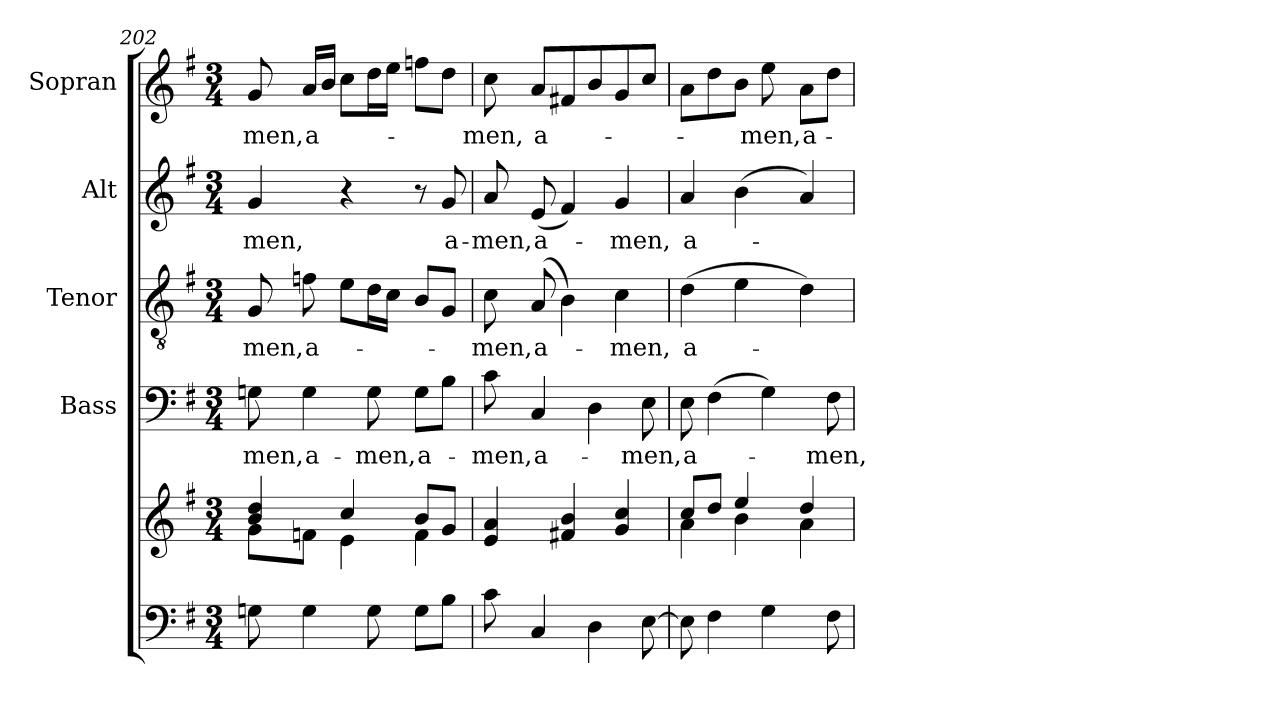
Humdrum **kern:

**kern	**kern	**kern	**text	**kern	**text	**kern	**text	**kern	**text
*part5	*part5	*part4	*part4	*part3	*part3	*part2	*part2	*part1	*part1
*staff6	*staff5	*staff4	*staff4	*staff3	*staff3	*staff2	*staff2	*staff1	*staff1
*	*	*I"Bass	*	*I"Tenor	*	*I"Alt	*	*I"Sopran	*
*	*	*I'B.	*	*I'T.	*	*I'A.	*	*I'S.	*
!!LO:LB:g=z
*clefF4	*clefG2	*clefF4	*	*clefGv2	*	*clefG2	*	*clefG2	*
*k[f#]	*k[f#]	*k[f#]	*	*k[f#]	*	*k[f#]	*	*k[f#]	*
*G:	*G:	*G:	*	*G:	*	*G:	*	*G:	*
*M3/4	*M3/4	*M3/4	*	*M3/4	*	*M3/4	*	*M3/4	*
=202	=202	=202	=202	=202	=202	=202	=202	=202	=202
*	*^	*	*	*	*	*	*	*	*
!	!	!	!	!LO:LY:b	!	!LO:LY:b	!	!LO:LY:b	!	!LO:LY:b
8Gn\	4b/ 4dd/	8g\L	8Gn\	-men,	8G/	-men,	4g/	-men,	8g/	-men,
!	!	!	!	!LO:LY:b	!	!LO:LY:b	!	!	!	!LO:LY:b
4G\	.	8fn\J	4G\	a-	8fn\	a-	.	.	16a/LL	a-
.	.	.	.	.	.	.	.	.	16b/JJ	.
.	4cc/	4e\	.	.	8e\L	.	4r	.	8cc\L	.
!	!	!	!	!LO:LY:b	!	!	!	!	!	!
8G\	.	.	8G\	-men,	16d\L	.	.	.	16dd\L	.
.	.	.	.	.	16c\JJ	.	.	.	16ee\JJ	.
!	!	!	!	!LO:LY:b	!	!	!	!	!	!
8G\L	8b/L	4f\	8G\L	a-	8B/L	.	8r	.	8ffn\L	.
!	!	!	!	!	!	!	!	!LO:LY:b	!	!
8B\J	8g/J	.	8B\J	.	8G/J	.	8g/	a-	8dd\J	.
*	*v	*v	*	*	*	*	*	*	*	*
=203	=203	=203	=203	=203	=203	=203	=203	=203	=203
!	!	!	!LO:LY:b	!	!LO:LY:b	!	!LO:LY:b	!	!LO:LY:b
8c\	4e/ 4a/	8c\	-men,	8c\	-men,	8a/	-men,	8cc\	-men,
!	!	!	!LO:LY:b	!	!LO:LY:b	!	!LO:LY:b	!	!LO:LY:b
4C/	.	4C/	a-	(8A/	a-	(<8e/	a-	8a/L	a-
.	4f#X/ 4b/	.	.	4B\)	.	4f#/)	.	8f#X/	.
4D\	.	4D\	.	.	.	.	.	8b/	.
!	!	!	!	!	!LO:LY:b	!	!LO:LY:b	!	!
.	4g/ 4cc/	.	.	4c\	-men,	4g/	-men,	8g/	.
!	!	!	!LO:LY:b	!	!	!	!	!	!
[8E\	.	8E\	-men,	.	.	.	.	8cc/J	.
=204	=204	=204	=204	=204	=204	=204	=204	=204	=204
*	*^	*	*	*	*	*	*	*	*
!	!	!	!	!LO:LY:b	!	!LO:LY:b	!	!LO:LY:b	!	!
8E\]	8cc/L	4a\	8E\	a-	(>4d\	a-	4a/	a-	8a\L	.
4F#\	8dd/J	.	(>4F#\	.	.	.	.	.	8dd\	.
.	4ee/	4b\	.	.	4e\	.	(>4b\	.	8b\J	.
!	!	!	!	!	!	!	!	!	!	!LO:LY:b
4G\	.	.	4G\)	.	.	.	.	.	8ee\	-men,
!	!	!	!	!	!	!	!	!	!	!LO:LY:b
.	4dd/	4a\	.	.	4d\)	.	4a/)	.	8a\L	a-
!	!	!	!	!LO:LY:b	!	!	!	!	!	!
8F#\	.	.	8F#\	-men,	.	.	.	.	8dd\J	.
*	*v	*v	*	*	*	*	*	*	*	*
=	=	=	=	=	=	=	=	=	=
*-	*-	*-	*-	*-	*-	*-	*-	*-	*-
